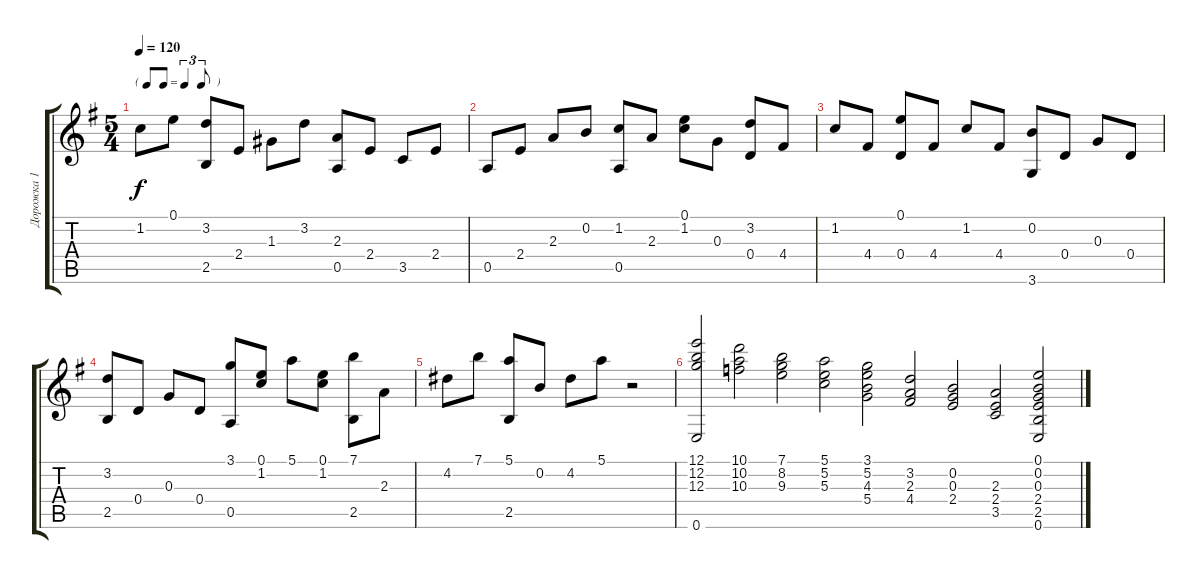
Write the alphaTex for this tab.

\track ("Дорожка 1" "Дорожка 1") {instrument acousticguitarsteel}
\staff {score tabs}
\tuning (E4 B3 G3 D3 A2 E2) {hide}
\ts (5 4)
\tf triplet8th
\tempo 120
\clef g2
\ks g
1.2.8{dy f} 0.1.8 (3.2 2.5).8 2.4.8 1.3.8 3.2.8 (2.3 0.5).8 2.4.8 3.5.8 2.4.8 |
0.5.8 2.4.8 2.3.8 0.2.8 (1.2 0.5).8 2.3.8 (0.1 1.2).8 0.3.8 (3.2 0.4).8 4.4.8 |
1.2.8 4.4.8 (0.1 0.4).8 4.4.8 1.2.8 4.4.8 (0.2 3.6).8 0.4.8 0.3.8 0.4.8 |
(3.2 2.5).8 0.4.8 0.3.8 0.4.8 (3.1 0.5).8 (0.1 1.2).8 5.1.8 (0.1 1.2).8 (7.1 2.5).8 2.3.8 |
4.2.8 7.1.8 (5.1 2.5).8 0.2.8 4.2.8 5.1.8 r.2 |
(12.1 12.2 12.3 0.6).2 (10.1 10.2 10.3).2 (7.1 8.2 9.3).2 (5.1 5.2 5.3).2 (3.1 5.2 4.3 5.4).2 (3.2 2.3 4.4).2 (0.2 0.3 2.4).2 (2.3 2.4 3.5).2 (0.1 0.2 0.3 2.4 2.5 0.6).2
